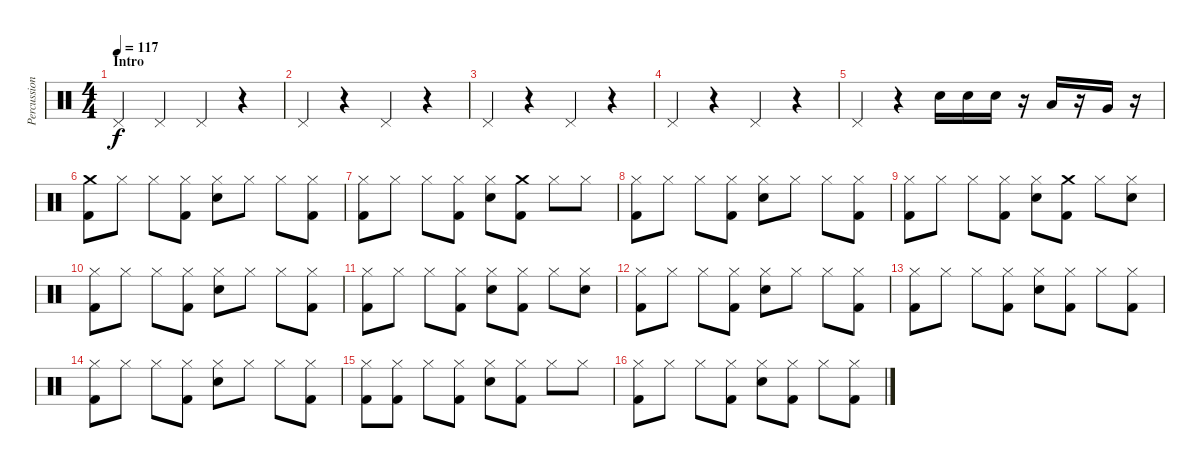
\track ("Percussion" "Percussion") {instrument percussion}
\staff {score}
\articulation defaults
\ts (4 4)
\section ("" "Intro")
\tempo 117
\clef neutral
\ks c "Pedal Hi-Hat (hit)".4{dy f} "Pedal Hi-Hat (hit)".4 "Pedal Hi-Hat (hit)".4
r.4 |
"Pedal Hi-Hat (hit)".4 r.4 "Pedal Hi-Hat (hit)".4 r.4 |
"Pedal Hi-Hat (hit)".4 r.4 "Pedal Hi-Hat (hit)".4 r.4 |
"Pedal Hi-Hat (hit)".4 r.4 "Pedal Hi-Hat (hit)".4 r.4 |
"Pedal Hi-Hat (hit)".4 r.4 "Snare (hit) 2".16 "Snare (hit) 2".16 "Snare (hit) 2".16 r.16 "Low Tom (hit)".16 r.16 "Very Low Tom (hit)".16 r.16 |
("Crash medium (hit)" "Kick (hit) 2").8 "Hi-Hat (closed)".8 "Hi-Hat (closed)".8 ("Hi-Hat (closed)" "Kick (hit) 2").8 ("Hi-Hat (closed)" "Snare (hit) 2").8 "Hi-Hat (closed)".8 "Hi-Hat (closed)".8 ("Hi-Hat (closed)" "Kick (hit) 2").8 |
("Hi-Hat (closed)" "Kick (hit) 2").8 "Hi-Hat (closed)".8 "Hi-Hat (closed)".8 ("Hi-Hat (closed)" "Kick (hit) 2").8 ("Hi-Hat (closed)" "Snare (hit) 2").8 ("Crash medium (hit)" "Kick (hit) 2").8 "Hi-Hat (closed)".8 "Hi-Hat (closed)".8 |
("Hi-Hat (closed)" "Kick (hit) 2").8 "Hi-Hat (closed)".8 "Hi-Hat (closed)".8 ("Hi-Hat (closed)" "Kick (hit) 2").8 ("Hi-Hat (closed)" "Snare (hit) 2").8 "Hi-Hat (closed)".8 "Hi-Hat (closed)".8 ("Hi-Hat (closed)" "Kick (hit) 2").8 |
("Hi-Hat (closed)" "Kick (hit) 2").8 "Hi-Hat (closed)".8 "Hi-Hat (closed)".8 ("Hi-Hat (closed)" "Kick (hit) 2").8 ("Hi-Hat (closed)" "Snare (hit) 2").8 ("Crash medium (hit)" "Kick (hit) 2").8 "Hi-Hat (closed)".8 ("Hi-Hat (closed)" "Snare (hit) 2").8 |
("Hi-Hat (closed)" "Kick (hit) 2").8 "Hi-Hat (closed)".8 "Hi-Hat (closed)".8 ("Hi-Hat (closed)" "Kick (hit) 2").8 ("Hi-Hat (closed)" "Snare (hit) 2").8 "Hi-Hat (closed)".8 "Hi-Hat (closed)".8 ("Hi-Hat (closed)" "Kick (hit) 2").8 |
("Hi-Hat (closed)" "Kick (hit) 2").8 "Hi-Hat (closed)".8 "Hi-Hat (closed)".8 ("Hi-Hat (closed)" "Kick (hit) 2").8 ("Hi-Hat (closed)" "Snare (hit) 2").8 ("Hi-Hat (closed)" "Kick (hit) 2").8 "Hi-Hat (closed)".8 ("Hi-Hat (closed)" "Snare (hit) 2").8 |
("Hi-Hat (closed)" "Kick (hit) 2").8 "Hi-Hat (closed)".8 "Hi-Hat (closed)".8 ("Hi-Hat (closed)" "Kick (hit) 2").8 ("Hi-Hat (closed)" "Snare (hit) 2").8 "Hi-Hat (closed)".8 "Hi-Hat (closed)".8 ("Hi-Hat (closed)" "Kick (hit) 2").8 |
("Hi-Hat (closed)" "Kick (hit) 2").8 "Hi-Hat (closed)".8 "Hi-Hat (closed)".8 ("Hi-Hat (closed)" "Kick (hit) 2").8 ("Hi-Hat (closed)" "Snare (hit) 2").8 ("Hi-Hat (closed)" "Kick (hit) 2").8 "Hi-Hat (closed)".8 ("Hi-Hat (closed)" "Kick (hit) 2").8 |
("Hi-Hat (closed)" "Kick (hit) 2").8 "Hi-Hat (closed)".8 "Hi-Hat (closed)".8 ("Hi-Hat (closed)" "Kick (hit) 2").8 ("Hi-Hat (closed)" "Snare (hit) 2").8 "Hi-Hat (closed)".8 "Hi-Hat (closed)".8 ("Hi-Hat (closed)" "Kick (hit) 2").8 |
("Hi-Hat (closed)" "Kick (hit) 2").8 ("Hi-Hat (closed)" "Kick (hit) 2").8 "Hi-Hat (closed)".8 ("Hi-Hat (closed)" "Kick (hit) 2").8 ("Hi-Hat (closed)" "Snare (hit) 2").8 ("Hi-Hat (closed)" "Kick (hit) 2").8 "Hi-Hat (closed)".8 "Hi-Hat (closed)".8 |
("Hi-Hat (closed)" "Kick (hit) 2").8 "Hi-Hat (closed)".8 "Hi-Hat (closed)".8 ("Hi-Hat (closed)" "Kick (hit) 2").8 ("Hi-Hat (closed)" "Snare (hit) 2").8 ("Hi-Hat (closed)" "Kick (hit) 2").8 "Hi-Hat (closed)".8 ("Hi-Hat (closed)" "Kick (hit) 2").8
